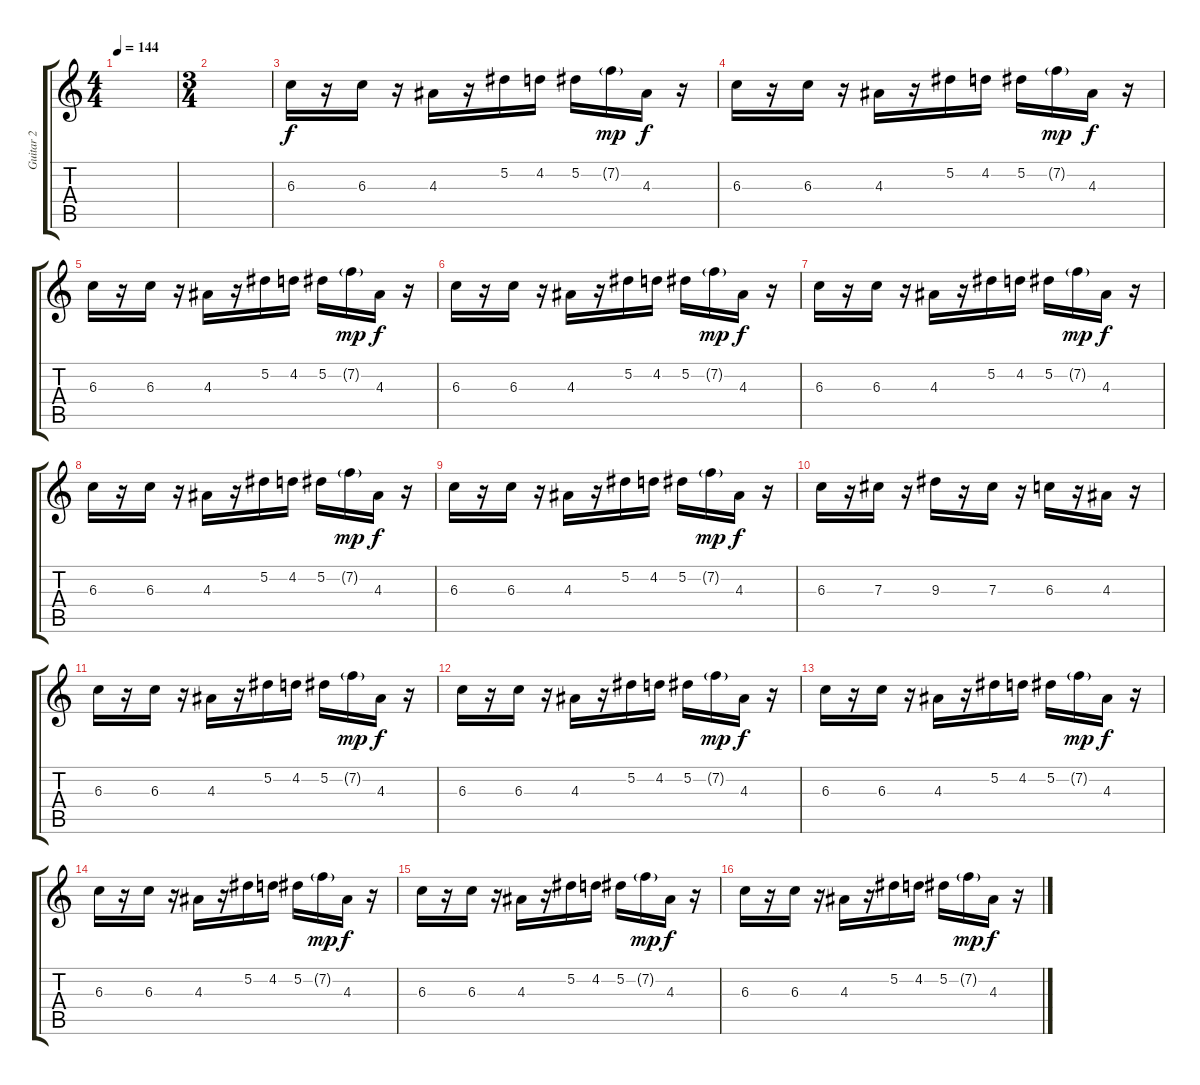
\track ("Guitar 2" "Guitar 2") {instrument distortionguitar}
\staff {score tabs}
\tuning (Eb4 Bb3 Gb3 Db3 Ab2 Eb2) {hide}
\ts (4 4)
\tempo 144
\clef g2
\ks c
|
\ts (3 4)
|
6.3.16 r.16 6.3.16 r.16 4.3.16 r.16 5.2.16 4.2.16 5.2.16 7.2{g}.16{dy mp} 4.3.16{dy f} r.16 |
6.3.16 r.16 6.3.16 r.16 4.3.16 r.16 5.2.16 4.2.16 5.2.16 7.2{g}.16{dy mp} 4.3.16{dy f} r.16 |
6.3.16 r.16 6.3.16 r.16 4.3.16 r.16 5.2.16 4.2.16 5.2.16 7.2{g}.16{dy mp} 4.3.16{dy f} r.16 |
6.3.16 r.16 6.3.16 r.16 4.3.16 r.16 5.2.16 4.2.16 5.2.16 7.2{g}.16{dy mp} 4.3.16{dy f} r.16 |
6.3.16 r.16 6.3.16 r.16 4.3.16 r.16 5.2.16 4.2.16 5.2.16 7.2{g}.16{dy mp} 4.3.16{dy f} r.16 |
6.3.16 r.16 6.3.16 r.16 4.3.16 r.16 5.2.16 4.2.16 5.2.16 7.2{g}.16{dy mp} 4.3.16{dy f} r.16 |
6.3.16 r.16 6.3.16 r.16 4.3.16 r.16 5.2.16 4.2.16 5.2.16 7.2{g}.16{dy mp} 4.3.16{dy f} r.16 |
6.3.16 r.16 7.3.16 r.16 9.3.16 r.16 7.3.16 r.16 6.3.16 r.16 4.3.16 r.16 |
6.3.16 r.16 6.3.16 r.16 4.3.16 r.16 5.2.16 4.2.16 5.2.16 7.2{g}.16{dy mp} 4.3.16{dy f} r.16 |
6.3.16 r.16 6.3.16 r.16 4.3.16 r.16 5.2.16 4.2.16 5.2.16 7.2{g}.16{dy mp} 4.3.16{dy f} r.16 |
6.3.16 r.16 6.3.16 r.16 4.3.16 r.16 5.2.16 4.2.16 5.2.16 7.2{g}.16{dy mp} 4.3.16{dy f} r.16 |
6.3.16 r.16 6.3.16 r.16 4.3.16 r.16 5.2.16 4.2.16 5.2.16 7.2{g}.16{dy mp} 4.3.16{dy f} r.16 |
6.3.16 r.16 6.3.16 r.16 4.3.16 r.16 5.2.16 4.2.16 5.2.16 7.2{g}.16{dy mp} 4.3.16{dy f} r.16 |
6.3.16 r.16 6.3.16 r.16 4.3.16 r.16 5.2.16 4.2.16 5.2.16 7.2{g}.16{dy mp} 4.3.16{dy f} r.16
